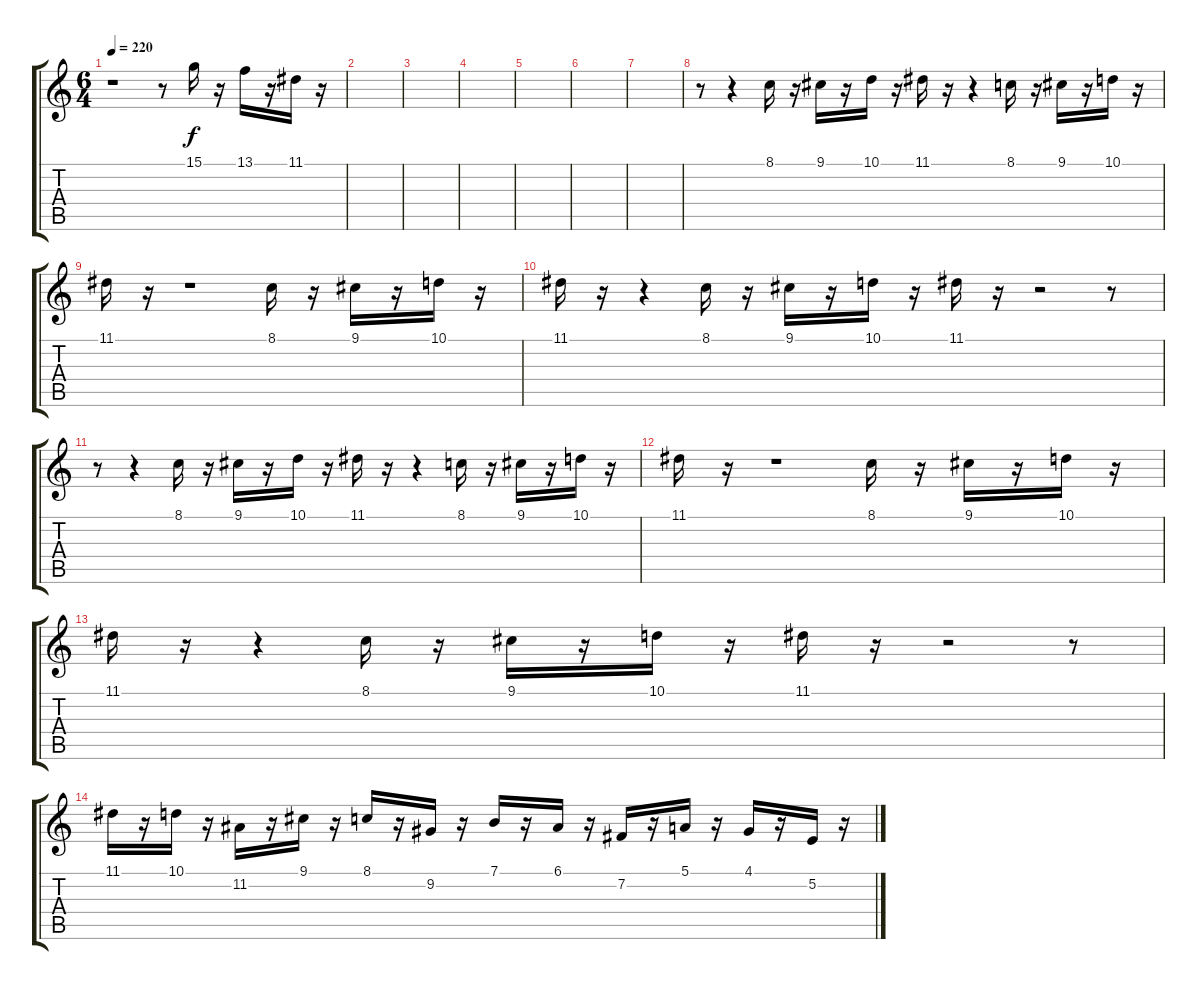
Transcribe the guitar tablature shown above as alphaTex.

\track "" {instrument trumpet}
\staff {score tabs}
\tuning (E4 B3 G3 D3 A2 E2) {hide}
\ts (6 4)
\tempo 220
\clef g2
\ks c
r.1{dy f} r.8 15.1.16 r.16 13.1.16 r.16 11.1.16 r.16 |
|
|
|
|
|
|
r.8 r.4 8.1.16 r.16 9.1.16 r.16 10.1.16 r.16 11.1.16 r.16 r.4 8.1.16 r.16 9.1.16 r.16 10.1.16 r.16 |
11.1.16 r.16 r.1 8.1.16 r.16 9.1.16 r.16 10.1.16 r.16 |
11.1.16 r.16 r.4 8.1.16 r.16 9.1.16 r.16 10.1.16 r.16 11.1.16 r.16 r.2 r.8 |
r.8 r.4 8.1.16 r.16 9.1.16 r.16 10.1.16 r.16 11.1.16 r.16 r.4 8.1.16 r.16 9.1.16 r.16 10.1.16 r.16 |
11.1.16 r.16 r.1 8.1.16 r.16 9.1.16 r.16 10.1.16 r.16 |
11.1.16 r.16 r.4 8.1.16 r.16 9.1.16 r.16 10.1.16 r.16 11.1.16 r.16 r.2 r.8 |
11.1.16 r.16 10.1.16 r.16 11.2.16 r.16 9.1.16 r.16 8.1.16 r.16 9.2.16 r.16 7.1.16 r.16 6.1.16 r.16 7.2.16 r.16 5.1.16 r.16 4.1.16 r.16 5.2.16 r.16
